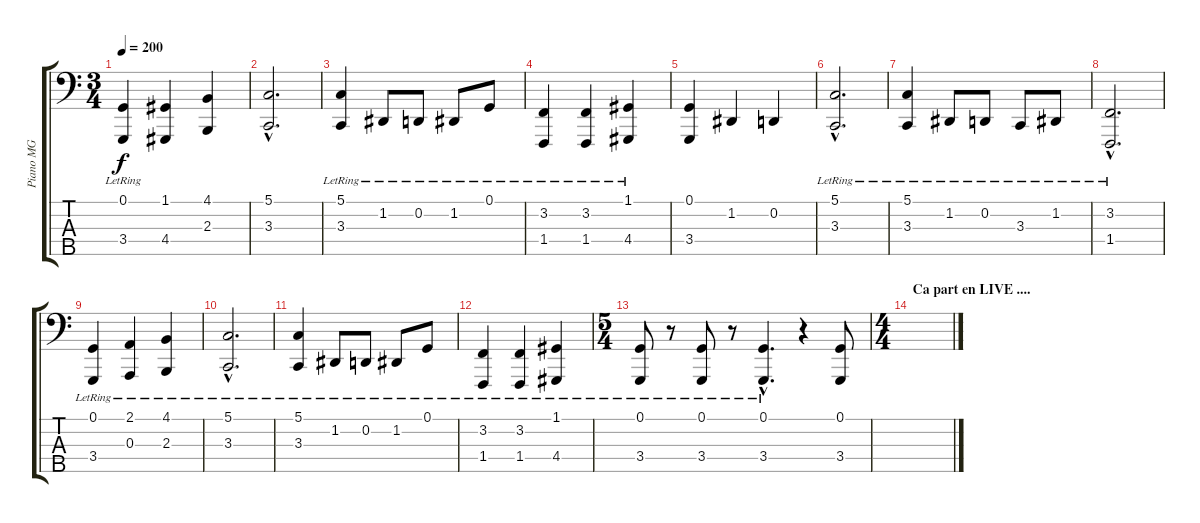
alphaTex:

\track ("Piano MG" "Piano MG") {instrument acousticgrandpiano}
\staff {score tabs}
\tuning (G2 D2 A1 E1 B0) {hide}
\ts (3 4)
\tempo 200
\clef f4
\ks c
(0.1 3.4{lr}).4{dy f} (1.1 4.4).4 (4.1 2.3).4 |
(5.1{hac} 3.3{hac}).2{d} |
(5.1{lr} 3.3{lr}).4 1.2{lr}.8 0.2{lr}.8 1.2{lr}.8 0.1{lr}.8 |
(3.2{lr} 1.4{lr}).4 (3.2{lr} 1.4{lr}).4 (1.1{lr} 4.4{lr}).4 |
(0.1 3.4).4 1.2.4 0.2.4 |
\section ("" "")
(5.1{hac lr} 3.3{hac lr}).2{d} |
(5.1{lr} 3.3{lr}).4 1.2{lr}.8 0.2{lr}.8 3.3{lr}.8 1.2{lr}.8 |
(3.2{hac lr} 1.4{hac lr}).2{d} |
(0.1{lr} 3.4{lr}).4 (2.1{lr} 0.3{lr}).4 (4.1{lr} 2.3{lr}).4 |
(5.1{hac lr} 3.3{hac lr}).2{d} |
(5.1{lr} 3.3{lr}).4 1.2{lr}.8 0.2{lr}.8 1.2{lr}.8 0.1{lr}.8 |
(3.2{lr} 1.4{lr}).4 (3.2{lr} 1.4{lr}).4 (1.1{lr} 4.4{lr}).4 |
\ts (5 4)
(0.1{lr} 3.4{lr}).8 r.8 (0.1{lr} 3.4).8 r.8 (0.1{hac lr} 3.4{hac}).4{d} r.4 (0.1 3.4).8 |
\ts (4 4)
\section ("" "Ca part en LIVE ....")
